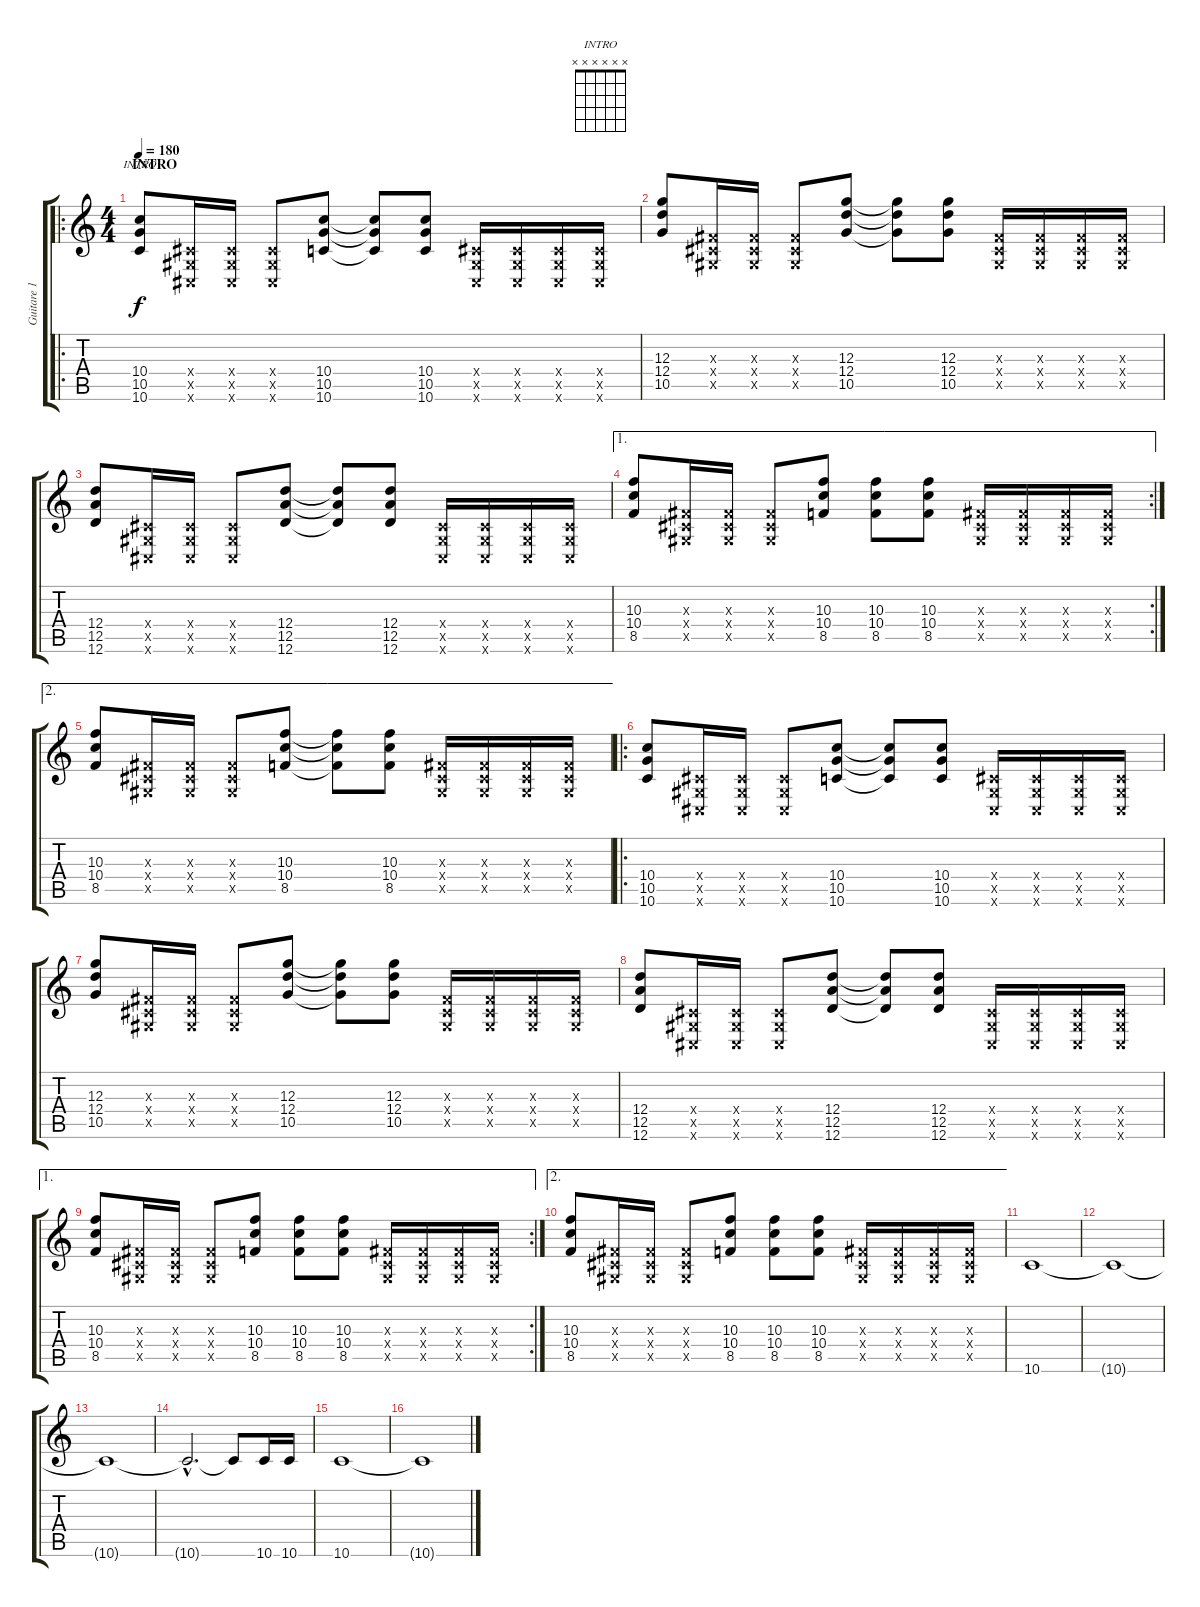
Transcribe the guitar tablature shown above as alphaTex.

\track ("Guitare 1" "Guitare 1") {instrument distortionguitar}
\staff {score tabs}
\tuning (E4 B3 G3 D3 A2 D2) {hide}
\chord ("INTRO" x x x x x x) {firstfret 0}
\ro
\ts (4 4)
\section ("" "INTRO")
\tempo 180
\clef g2
\ks c
(10.4 10.5 10.6).8{ch "INTRO" dy f instrument distortionguitar} (-1.4{x} -1.5{x} -1.6{x}).16 (-1.4{x} -1.5{x} -1.6{x}).16 (-1.4{x} -1.5{x} -1.6{x}).8 (10.4 10.5 10.6).8 (10.4{t} 10.5{t} 10.6{t}).8 (10.4 10.5 10.6).8 (-1.4{x} -1.5{x} -1.6{x}).16 (-1.4{x} -1.5{x} -1.6{x}).16 (-1.4{x} -1.5{x} -1.6{x}).16 (-1.4{x} -1.5{x} -1.6{x}).16 |
(12.3 12.4 10.5).8 (-1.3{x} -1.4{x} -1.5{x}).16 (-1.3{x} -1.4{x} -1.5{x}).16 (-1.3{x} -1.4{x} -1.5{x}).8 (12.3 12.4 10.5).8 (12.3{t} 12.4{t} 10.5{t}).8 (12.3 12.4 10.5).8 (-1.3{x} -1.4{x} -1.5{x}).16 (-1.3{x} -1.4{x} -1.5{x}).16 (-1.3{x} -1.4{x} -1.5{x}).16 (-1.3{x} -1.4{x} -1.5{x}).16 |
(12.4 12.5 12.6).8 (-1.4{x} -1.5{x} -1.6{x}).16 (-1.4{x} -1.5{x} -1.6{x}).16 (-1.4{x} -1.5{x} -1.6{x}).8 (12.4 12.5 12.6).8 (12.4{t} 12.5{t} 12.6{t}).8 (12.4 12.5 12.6).8 (-1.4{x} -1.5{x} -1.6{x}).16 (-1.4{x} -1.5{x} -1.6{x}).16 (-1.4{x} -1.5{x} -1.6{x}).16 (-1.4{x} -1.5{x} -1.6{x}).16 |
\ae 1
\rc 2
(10.3 10.4 8.5).8 (-1.3{x} -1.4{x} -1.5{x}).16 (-1.3{x} -1.4{x} -1.5{x}).16 (-1.3{x} -1.4{x} -1.5{x}).8 (10.3 10.4 8.5).8 (10.3 10.4 8.5).8 (10.3 10.4 8.5).8 (-1.3{x} -1.4{x} -1.5{x}).16 (-1.3{x} -1.4{x} -1.5{x}).16 (-1.3{x} -1.4{x} -1.5{x}).16 (-1.3{x} -1.4{x} -1.5{x}).16 |
\ae 2
(10.3 10.4 8.5).8 (-1.3{x} -1.4{x} -1.5{x}).16 (-1.3{x} -1.4{x} -1.5{x}).16 (-1.3{x} -1.4{x} -1.5{x}).8 (10.3 10.4 8.5).8 (10.3{t} 10.4{t} 8.5{t}).8 (10.3 10.4 8.5).8 (-1.3{x} -1.4{x} -1.5{x}).16 (-1.3{x} -1.4{x} -1.5{x}).16 (-1.3{x} -1.4{x} -1.5{x}).16 (-1.3{x} -1.4{x} -1.5{x}).16 |
\ro
(10.4 10.5 10.6).8 (-1.4{x} -1.5{x} -1.6{x}).16 (-1.4{x} -1.5{x} -1.6{x}).16 (-1.4{x} -1.5{x} -1.6{x}).8 (10.4 10.5 10.6).8 (10.4{t} 10.5{t} 10.6{t}).8 (10.4 10.5 10.6).8 (-1.4{x} -1.5{x} -1.6{x}).16 (-1.4{x} -1.5{x} -1.6{x}).16 (-1.4{x} -1.5{x} -1.6{x}).16 (-1.4{x} -1.5{x} -1.6{x}).16 |
(12.3 12.4 10.5).8 (-1.3{x} -1.4{x} -1.5{x}).16 (-1.3{x} -1.4{x} -1.5{x}).16 (-1.3{x} -1.4{x} -1.5{x}).8 (12.3 12.4 10.5).8 (12.3{t} 12.4{t} 10.5{t}).8 (12.3 12.4 10.5).8 (-1.3{x} -1.4{x} -1.5{x}).16 (-1.3{x} -1.4{x} -1.5{x}).16 (-1.3{x} -1.4{x} -1.5{x}).16 (-1.3{x} -1.4{x} -1.5{x}).16 |
(12.4 12.5 12.6).8 (-1.4{x} -1.5{x} -1.6{x}).16 (-1.4{x} -1.5{x} -1.6{x}).16 (-1.4{x} -1.5{x} -1.6{x}).8 (12.4 12.5 12.6).8 (12.4{t} 12.5{t} 12.6{t}).8 (12.4 12.5 12.6).8 (-1.4{x} -1.5{x} -1.6{x}).16 (-1.4{x} -1.5{x} -1.6{x}).16 (-1.4{x} -1.5{x} -1.6{x}).16 (-1.4{x} -1.5{x} -1.6{x}).16 |
\ae 1
\rc 2
(10.3 10.4 8.5).8 (-1.3{x} -1.4{x} -1.5{x}).16 (-1.3{x} -1.4{x} -1.5{x}).16 (-1.3{x} -1.4{x} -1.5{x}).8 (10.3 10.4 8.5).8 (10.3 10.4 8.5).8 (10.3 10.4 8.5).8 (-1.3{x} -1.4{x} -1.5{x}).16 (-1.3{x} -1.4{x} -1.5{x}).16 (-1.3{x} -1.4{x} -1.5{x}).16 (-1.3{x} -1.4{x} -1.5{x}).16 |
\ae 2
(10.3 10.4 8.5).8 (-1.3{x} -1.4{x} -1.5{x}).16 (-1.3{x} -1.4{x} -1.5{x}).16 (-1.3{x} -1.4{x} -1.5{x}).8 (10.3 10.4 8.5).8 (10.3 10.4 8.5).8 (10.3 10.4 8.5).8 (-1.3{x} -1.4{x} -1.5{x}).16 (-1.3{x} -1.4{x} -1.5{x}).16 (-1.3{x} -1.4{x} -1.5{x}).16 (-1.3{x} -1.4{x} -1.5{x}).16 |
10.6.1 |
10.6{t}.1 |
10.6{t}.1 |
10.6{hac t}.2{d} 10.6{t}.8 10.6.16 10.6.16 |
10.6.1 |
10.6{t}.1
